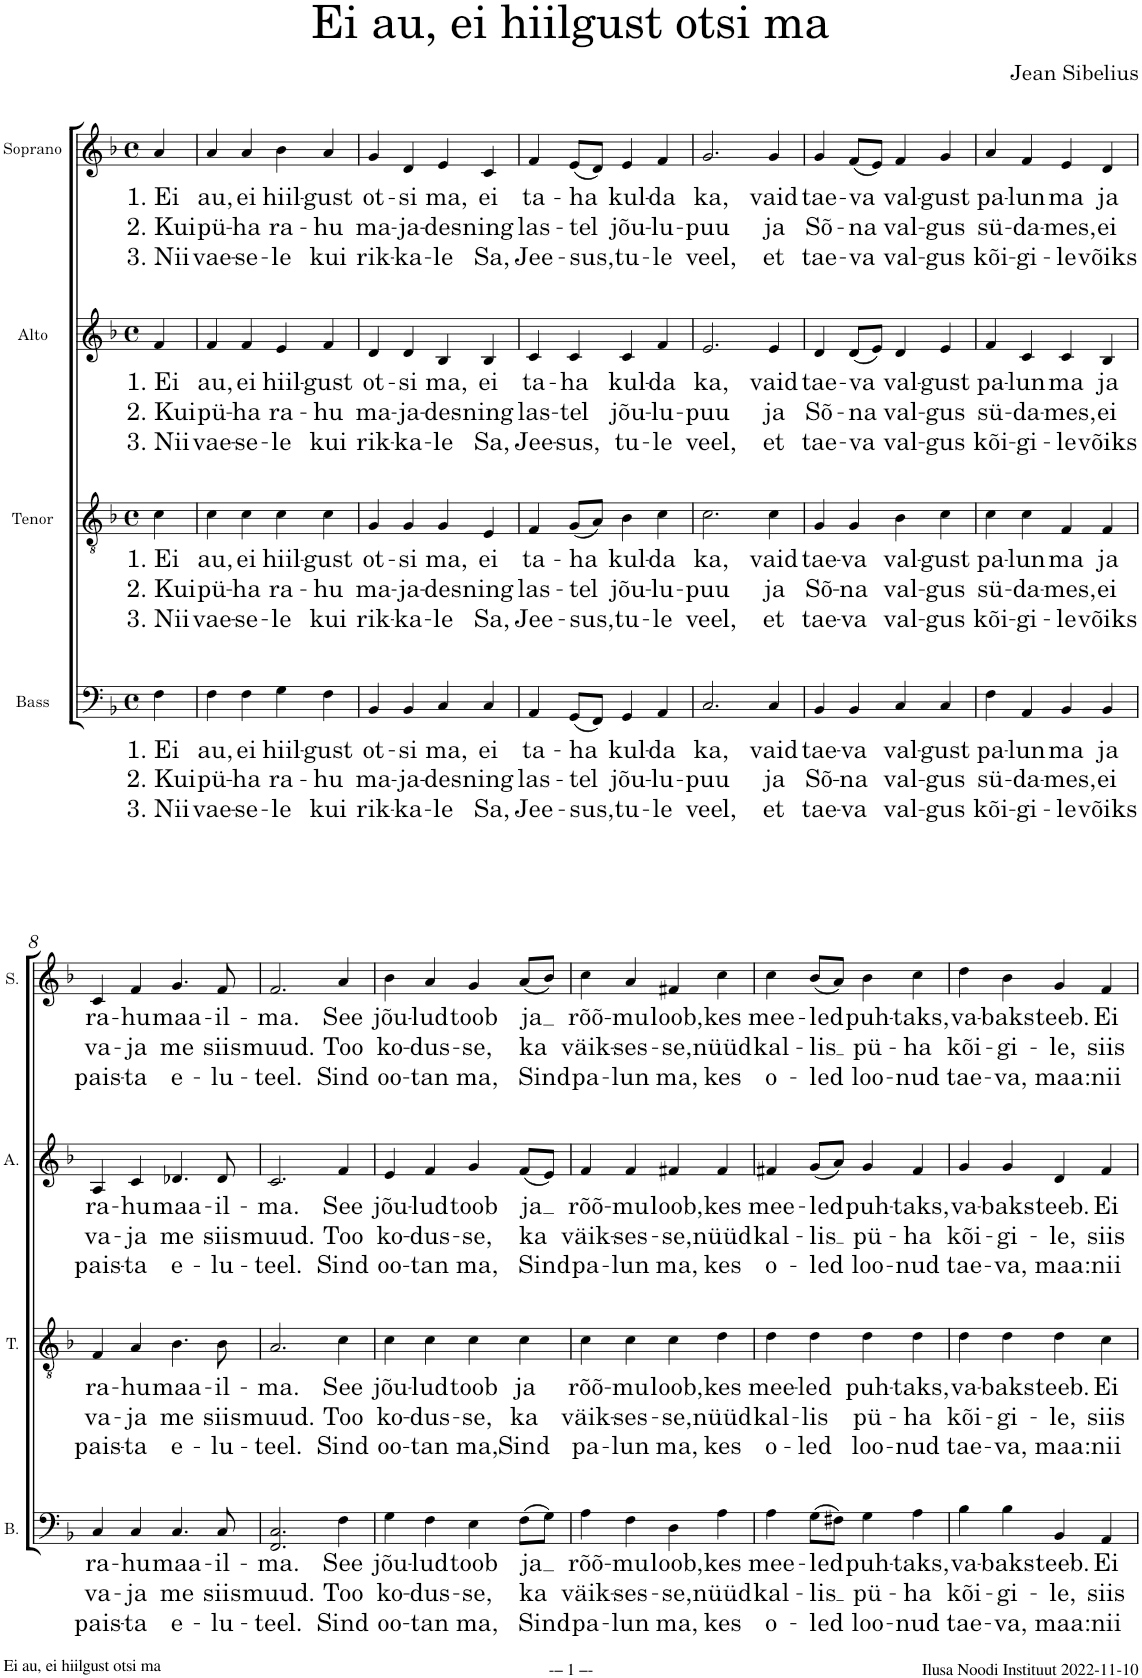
**kern	**text	**text	**text	**kern	**text	**text	**text	**kern	**text	**text	**text	**kern	**text	**text	**text	**kern	**text	**text	**text	**kern	**text	**text	**text
*part6	*part6	*part6	*part6	*part5	*part5	*part5	*part5	*part4	*part4	*part4	*part4	*part3	*part3	*part3	*part3	*part2	*part2	*part2	*part2	*part1	*part1	*part1	*part1
*staff6	*staff6	*staff6	*staff6	*staff5	*staff5	*staff5	*staff5	*staff4	*staff4	*staff4	*staff4	*staff3	*staff3	*staff3	*staff3	*staff2	*staff2	*staff2	*staff2	*staff1	*staff1	*staff1	*staff1
*I"Men	*	*	*	*I"Women	*	*	*	*I"Bass	*	*	*	*I"Tenor	*	*	*	*I"Alto	*	*	*	*I"Soprano	*	*	*
*I'M.	*	*	*	*I'W.	*	*	*	*I'B.	*	*	*	*I'T.	*	*	*	*I'A.	*	*	*	*I'S.	*	*	*
*stria5	*	*	*	*stria5	*	*	*	*	*	*	*	*	*	*	*	*	*	*	*	*	*	*	*
*clefF4	*	*	*	*clefG2	*	*	*	*clefF4	*	*	*	*clefGv2	*	*	*	*clefG2	*	*	*	*clefG2	*	*	*
*	*	*	*	*	*	*	*	*	*	*	*	*	*	*	*	*Trd1c2	*	*	*	*	*	*	*
*k[b-]	*	*	*	*k[b-]	*	*	*	*k[b-]	*	*	*	*k[b-]	*	*	*	*k[b-]	*	*	*	*k[b-]	*	*	*
*M4/4	*	*	*	*M4/4	*	*	*	*M4/4	*	*	*	*M4/4	*	*	*	*M4/4	*	*	*	*M4/4	*	*	*
*met(c)	*	*	*	*met(c)	*	*	*	*met(c)	*	*	*	*met(c)	*	*	*	*met(c)	*	*	*	*met(c)	*	*	*
=1	=1	=1	=1	=1	=1	=1	=1	=1	=1	=1	=1	=1	=1	=1	=1	=1	=1	=1	=1	=1	=1	=1	=1
*^	*	*	*	*^	*	*	*	*	*	*	*	*	*	*	*	*	*	*	*	*	*	*	*
!	!	!	!	!	!	!	!	!	!	!	!LO:LY:b	!LO:LY:b	!LO:LY:b	!	!LO:LY:b	!LO:LY:b	!LO:LY:b	!	!LO:LY:b	!LO:LY:b	!LO:LY:b	!	!LO:LY:b	!LO:LY:b	!LO:LY:b
4c	4F	1. Ei	2. Kui	3. Nii	4a	4f	1. Ei	2. Kui	3. Nii	4F\	1. Ei	2. Kui	3. Nii	4c\	1. Ei	2. Kui	3. Nii	4f/	1. Ei	2. Kui	3. Nii	4a/	1. Ei	2. Kui	3. Nii
=2	=2	=2	=2	=2	=2	=2	=2	=2	=2	=2	=2	=2	=2	=2	=2	=2	=2	=2	=2	=2	=2	=2	=2	=2	=2
!	!	!	!	!	!	!	!	!	!	!	!LO:LY:b	!LO:LY:b	!LO:LY:b	!	!LO:LY:b	!LO:LY:b	!LO:LY:b	!	!LO:LY:b	!LO:LY:b	!LO:LY:b	!	!LO:LY:b	!LO:LY:b	!LO:LY:b
4c	4F	au,	pü-	vae-	4a	4f	au,	pü-	vae-	4F\	au,	pü-	vae-	4c\	au,	pü-	vae-	4f/	au,	pü-	vae-	4a/	au,	pü-	vae-
!	!	!	!	!	!	!	!	!	!	!	!LO:LY:b	!LO:LY:b	!LO:LY:b	!	!LO:LY:b	!LO:LY:b	!LO:LY:b	!	!LO:LY:b	!LO:LY:b	!LO:LY:b	!	!LO:LY:b	!LO:LY:b	!LO:LY:b
4c	4F	ei	-ha	-se-	4a	4f	ei	-ha	-se-	4F\	ei	-ha	-se-	4c\	ei	-ha	-se-	4f/	ei	-ha	-se-	4a/	ei	-ha	-se-
!	!	!	!	!	!	!	!	!	!	!	!LO:LY:b	!LO:LY:b	!LO:LY:b	!	!LO:LY:b	!LO:LY:b	!LO:LY:b	!	!LO:LY:b	!LO:LY:b	!LO:LY:b	!	!LO:LY:b	!LO:LY:b	!LO:LY:b
4c	4G	hiil-	ra-	-le	4b-	4e	hiil-	ra-	-le	4G\	hiil-	ra-	-le	4c\	hiil-	ra-	-le	4e/	hiil-	ra-	-le	4b-\	hiil-	ra-	-le
!	!	!	!	!	!	!	!	!	!	!	!LO:LY:b	!LO:LY:b	!LO:LY:b	!	!LO:LY:b	!LO:LY:b	!LO:LY:b	!	!LO:LY:b	!LO:LY:b	!LO:LY:b	!	!LO:LY:b	!LO:LY:b	!LO:LY:b
4c	4F	-gust	-hu	kui	4a	4f	-gust	-hu	kui	4F\	-gust	-hu	kui	4c\	-gust	-hu	kui	4f/	-gust	-hu	kui	4a/	-gust	-hu	kui
=3	=3	=3	=3	=3	=3	=3	=3	=3	=3	=3	=3	=3	=3	=3	=3	=3	=3	=3	=3	=3	=3	=3	=3	=3	=3
!	!	!	!	!	!	!	!	!	!	!	!LO:LY:b	!LO:LY:b	!LO:LY:b	!	!LO:LY:b	!LO:LY:b	!LO:LY:b	!	!LO:LY:b	!LO:LY:b	!LO:LY:b	!	!LO:LY:b	!LO:LY:b	!LO:LY:b
4G	4BB-	ot-	ma-	rik-	4g	4d	ot-	ma-	rik-	4BB-/	ot-	ma-	rik-	4G/	ot-	ma-	rik-	4d/	ot-	ma-	rik-	4g/	ot-	ma-	rik-
!	!	!	!	!	!	!	!	!	!	!	!LO:LY:b	!LO:LY:b	!LO:LY:b	!	!LO:LY:b	!LO:LY:b	!LO:LY:b	!	!LO:LY:b	!LO:LY:b	!LO:LY:b	!	!LO:LY:b	!LO:LY:b	!LO:LY:b
4G	4BB-	-si	-ja-	-ka-	4d	4d	-si	-ja-	-ka-	4BB-/	-si	-ja-	-ka-	4G/	-si	-ja-	-ka-	4d/	-si	-ja-	-ka-	4d/	-si	-ja-	-ka-
!	!	!	!	!	!	!	!	!	!	!	!LO:LY:b	!LO:LY:b	!LO:LY:b	!	!LO:LY:b	!LO:LY:b	!LO:LY:b	!	!LO:LY:b	!LO:LY:b	!LO:LY:b	!	!LO:LY:b	!LO:LY:b	!LO:LY:b
4G	4C	ma,	-des	-le	4e	4B-	ma,	-des	-le	4C/	ma,	-des	-le	4G/	ma,	-des	-le	4B-/	ma,	-des	-le	4e/	ma,	-des	-le
!	!	!	!	!	!	!	!	!	!	!	!LO:LY:b	!LO:LY:b	!LO:LY:b	!	!LO:LY:b	!LO:LY:b	!LO:LY:b	!	!LO:LY:b	!LO:LY:b	!LO:LY:b	!	!LO:LY:b	!LO:LY:b	!LO:LY:b
4E	4C	ei	ning	Sa,	4c	4B-	ei	ning	Sa,	4C/	ei	ning	Sa,	4E/	ei	ning	Sa,	4B-/	ei	ning	Sa,	4c/	ei	ning	Sa,
=4	=4	=4	=4	=4	=4	=4	=4	=4	=4	=4	=4	=4	=4	=4	=4	=4	=4	=4	=4	=4	=4	=4	=4	=4	=4
!	!	!	!	!	!	!	!	!	!	!	!LO:LY:b	!LO:LY:b	!LO:LY:b	!	!LO:LY:b	!LO:LY:b	!LO:LY:b	!	!LO:LY:b	!LO:LY:b	!LO:LY:b	!	!LO:LY:b	!LO:LY:b	!LO:LY:b
4F	4AA	ta-	las-	Jee-	4f	4c	ta-	las-	Jee-	4AA/	ta-	las-	Jee-	4F/	ta-	las-	Jee-	4c/	ta-	las-	Jee-	4f/	ta-	las-	Jee-
!	!	!	!	!	!	!	!	!	!	!	!LO:LY:b	!LO:LY:b	!LO:LY:b	!	!LO:LY:b	!LO:LY:b	!LO:LY:b	!	!LO:LY:b	!LO:LY:b	!LO:LY:b	!	!LO:LY:b	!LO:LY:b	!LO:LY:b
(8G\L	(8GG/L	-ha	-tel	-sus,	(8e/L	4c	-ha	-tel	-sus,	(8GG/L	-ha	-tel	-sus,	(8G/L	-ha	-tel	-sus,	4c/	-ha	-tel	-sus,	(8e/L	-ha	-tel	-sus,
8A\J)	8FF/J)	.	.	.	8d/J)	.	.	.	.	8FF/J)	.	.	.	8A/J)	.	.	.	.	.	.	.	8d/J)	.	.	.
!	!	!	!	!	!	!	!	!	!	!	!LO:LY:b	!LO:LY:b	!LO:LY:b	!	!LO:LY:b	!LO:LY:b	!LO:LY:b	!	!LO:LY:b	!LO:LY:b	!LO:LY:b	!	!LO:LY:b	!LO:LY:b	!LO:LY:b
4B-	4GG	kul-	jõu-	tu-	4e	4c	kul-	jõu-	tu-	4GG/	kul-	jõu-	tu-	4B-\	kul-	jõu-	tu-	4c/	kul-	jõu-	tu-	4e/	kul-	jõu-	tu-
!	!	!	!	!	!	!	!	!	!	!	!LO:LY:b	!LO:LY:b	!LO:LY:b	!	!LO:LY:b	!LO:LY:b	!LO:LY:b	!	!LO:LY:b	!LO:LY:b	!LO:LY:b	!	!LO:LY:b	!LO:LY:b	!LO:LY:b
4c	4AA	-da	-lu-	-le	4f	4f	-da	-lu-	-le	4AA/	-da	-lu-	-le	4c\	-da	-lu-	-le	4f/	-da	-lu-	-le	4f/	-da	-lu-	-le
=5	=5	=5	=5	=5	=5	=5	=5	=5	=5	=5	=5	=5	=5	=5	=5	=5	=5	=5	=5	=5	=5	=5	=5	=5	=5
!	!	!	!	!	!	!	!	!	!	!	!LO:LY:b	!LO:LY:b	!LO:LY:b	!	!LO:LY:b	!LO:LY:b	!LO:LY:b	!	!LO:LY:b	!LO:LY:b	!LO:LY:b	!	!LO:LY:b	!LO:LY:b	!LO:LY:b
2.c	2.C	ka,	-puu	veel,	2.g	2.e	ka,	-puu	veel,	2.C/	ka,	-puu	veel,	2.c\	ka,	-puu	veel,	2.e/	ka,	-puu	veel,	2.g/	ka,	-puu	veel,
!	!	!	!	!	!	!	!	!	!	!	!LO:LY:b	!LO:LY:b	!LO:LY:b	!	!LO:LY:b	!LO:LY:b	!LO:LY:b	!	!LO:LY:b	!LO:LY:b	!LO:LY:b	!	!LO:LY:b	!LO:LY:b	!LO:LY:b
4c	4C	vaid	ja	et	4g	4e	vaid	ja	et	4C/	vaid	ja	et	4c\	vaid	ja	et	4e/	vaid	ja	et	4g/	vaid	ja	et
=6	=6	=6	=6	=6	=6	=6	=6	=6	=6	=6	=6	=6	=6	=6	=6	=6	=6	=6	=6	=6	=6	=6	=6	=6	=6
!	!	!	!	!	!	!	!	!	!	!	!LO:LY:b	!LO:LY:b	!LO:LY:b	!	!LO:LY:b	!LO:LY:b	!LO:LY:b	!	!LO:LY:b	!LO:LY:b	!LO:LY:b	!	!LO:LY:b	!LO:LY:b	!LO:LY:b
4G	4BB-	tae-	Sõ-	tae-	4g	4d	tae-	Sõ-	tae-	4BB-/	tae-	Sõ-	tae-	4G/	tae-	Sõ-	tae-	4d/	tae-	Sõ-	tae-	4g/	tae-	Sõ-	tae-
!	!	!	!	!	!	!	!	!	!	!	!LO:LY:b	!LO:LY:b	!LO:LY:b	!	!LO:LY:b	!LO:LY:b	!LO:LY:b	!	!LO:LY:b	!LO:LY:b	!LO:LY:b	!	!LO:LY:b	!LO:LY:b	!LO:LY:b
4G	4BB-	-va	-na	-va	(8f/L	(8d/L	-va	-na	-va	4BB-/	-va	-na	-va	4G/	-va	-na	-va	(8d/L	-va	-na	-va	(8f/L	-va	-na	-va
.	.	.	.	.	8e/J)	8e/J)	.	.	.	.	.	.	.	.	.	.	.	8e/J)	.	.	.	8e/J)	.	.	.
!	!	!	!	!	!	!	!	!	!	!	!LO:LY:b	!LO:LY:b	!LO:LY:b	!	!LO:LY:b	!LO:LY:b	!LO:LY:b	!	!LO:LY:b	!LO:LY:b	!LO:LY:b	!	!LO:LY:b	!LO:LY:b	!LO:LY:b
4B-	4C	val-	val-	val-	4f	4d	val-	val-	val-	4C/	val-	val-	val-	4B-\	val-	val-	val-	4d/	val-	val-	val-	4f/	val-	val-	val-
!	!	!	!	!	!	!	!	!	!	!	!LO:LY:b	!LO:LY:b	!LO:LY:b	!	!LO:LY:b	!LO:LY:b	!LO:LY:b	!	!LO:LY:b	!LO:LY:b	!LO:LY:b	!	!LO:LY:b	!LO:LY:b	!LO:LY:b
4c	4C	-gust	-gus	-gus	4g	4e	-gust	-gus	-gus	4C/	-gust	-gus	-gus	4c\	-gust	-gus	-gus	4e/	-gust	-gus	-gus	4g/	-gust	-gus	-gus
=7	=7	=7	=7	=7	=7	=7	=7	=7	=7	=7	=7	=7	=7	=7	=7	=7	=7	=7	=7	=7	=7	=7	=7	=7	=7
!	!	!	!	!	!	!	!	!	!	!	!LO:LY:b	!LO:LY:b	!LO:LY:b	!	!LO:LY:b	!LO:LY:b	!LO:LY:b	!	!LO:LY:b	!LO:LY:b	!LO:LY:b	!	!LO:LY:b	!LO:LY:b	!LO:LY:b
4c	4F	pa-	sü-	kõi-	4a	4f	pa-	sü-	kõi-	4F\	pa-	sü-	kõi-	4c\	pa-	sü-	kõi-	4f/	pa-	sü-	kõi-	4a/	pa-	sü-	kõi-
!	!	!	!	!	!	!	!	!	!	!	!LO:LY:b	!LO:LY:b	!LO:LY:b	!	!LO:LY:b	!LO:LY:b	!LO:LY:b	!	!LO:LY:b	!LO:LY:b	!LO:LY:b	!	!LO:LY:b	!LO:LY:b	!LO:LY:b
4c	4AA	-lun	-da-	-gi-	4f	4c	-lun	-da-	-gi-	4AA/	-lun	-da-	-gi-	4c\	-lun	-da-	-gi-	4c/	-lun	-da-	-gi-	4f/	-lun	-da-	-gi-
!	!	!	!	!	!	!	!	!	!	!	!LO:LY:b	!LO:LY:b	!LO:LY:b	!	!LO:LY:b	!LO:LY:b	!LO:LY:b	!	!LO:LY:b	!LO:LY:b	!LO:LY:b	!	!LO:LY:b	!LO:LY:b	!LO:LY:b
4F	4BB-	ma	-mes,	-le	4e	4c	ma	-mes,	-le	4BB-/	ma	-mes,	-le	4F/	ma	-mes,	-le	4c/	ma	-mes,	-le	4e/	ma	-mes,	-le
!	!	!	!	!	!	!	!	!	!	!	!LO:LY:b	!LO:LY:b	!LO:LY:b	!	!LO:LY:b	!LO:LY:b	!LO:LY:b	!	!LO:LY:b	!LO:LY:b	!LO:LY:b	!	!LO:LY:b	!LO:LY:b	!LO:LY:b
4F	4BB-	ja	ei	võiks	4d	4B-	ja	ei	võiks	4BB-/	ja	ei	võiks	4F/	ja	ei	võiks	4B-/	ja	ei	võiks	4d/	ja	ei	võiks
!!LO:LB:g=z
=8	=8	=8	=8	=8	=8	=8	=8	=8	=8	=8	=8	=8	=8	=8	=8	=8	=8	=8	=8	=8	=8	=8	=8	=8	=8
!	!	!	!	!	!	!	!	!	!	!	!LO:LY:b	!LO:LY:b	!LO:LY:b	!	!LO:LY:b	!LO:LY:b	!LO:LY:b	!	!LO:LY:b	!LO:LY:b	!LO:LY:b	!	!LO:LY:b	!LO:LY:b	!LO:LY:b
4F	4C	ra-	va-	pais-	4c	4A	ra-	va-	pais-	4C/	ra-	va-	pais-	4F/	ra-	va-	pais-	4A/	ra-	va-	pais-	4c/	ra-	va-	pais-
!	!	!	!	!	!	!	!	!	!	!	!LO:LY:b	!LO:LY:b	!LO:LY:b	!	!LO:LY:b	!LO:LY:b	!LO:LY:b	!	!LO:LY:b	!LO:LY:b	!LO:LY:b	!	!LO:LY:b	!LO:LY:b	!LO:LY:b
4A	4C	-hu	-ja	-ta	4f	4c	-hu	-ja	-ta	4C/	-hu	-ja	-ta	4A/	-hu	-ja	-ta	4c/	-hu	-ja	-ta	4f/	-hu	-ja	-ta
!	!	!	!	!	!	!	!	!	!	!	!LO:LY:b	!LO:LY:b	!LO:LY:b	!	!LO:LY:b	!LO:LY:b	!LO:LY:b	!	!LO:LY:b	!LO:LY:b	!LO:LY:b	!	!LO:LY:b	!LO:LY:b	!LO:LY:b
4.B-	4.C	maa-	me	e-	4.g	4.d-X	maa-	me	e-	4.C/	maa-	me	e-	4.B-\	maa-	me	e-	4.d-X/	maa-	me	e-	4.g/	maa-	me	e-
!	!	!	!	!	!	!	!	!	!	!	!LO:LY:b	!LO:LY:b	!LO:LY:b	!	!LO:LY:b	!LO:LY:b	!LO:LY:b	!	!LO:LY:b	!LO:LY:b	!LO:LY:b	!	!LO:LY:b	!LO:LY:b	!LO:LY:b
8B-	8C	-il-	siis	-lu-	8f	8d-	-il-	siis	-lu-	8C/	-il-	siis	-lu-	8B-\	-il-	siis	-lu-	8d-/	-il-	siis	-lu-	8f/	-il-	siis	-lu-
=9	=9	=9	=9	=9	=9	=9	=9	=9	=9	=9	=9	=9	=9	=9	=9	=9	=9	=9	=9	=9	=9	=9	=9	=9	=9
!	!	!	!	!	!	!	!	!	!	!	!LO:LY:b	!LO:LY:b	!LO:LY:b	!	!LO:LY:b	!LO:LY:b	!LO:LY:b	!	!LO:LY:b	!LO:LY:b	!LO:LY:b	!	!LO:LY:b	!LO:LY:b	!LO:LY:b
2.A	2.FF 2.C	-ma.	muud.	-teel.	2.f	2.c	-ma.	muud.	-teel.	2.FF/ 2.C/	-ma.	muud.	-teel.	2.A/	-ma.	muud.	-teel.	2.c/	-ma.	muud.	-teel.	2.f/	-ma.	muud.	-teel.
!	!	!	!	!	!	!	!	!	!	!	!LO:LY:b	!LO:LY:b	!LO:LY:b	!	!LO:LY:b	!LO:LY:b	!LO:LY:b	!	!LO:LY:b	!LO:LY:b	!LO:LY:b	!	!LO:LY:b	!LO:LY:b	!LO:LY:b
4c	4F	See	Too	Sind	4a	4f	See	Too	Sind	4F\	See	Too	Sind	4c\	See	Too	Sind	4f/	See	Too	Sind	4a/	See	Too	Sind
=10	=10	=10	=10	=10	=10	=10	=10	=10	=10	=10	=10	=10	=10	=10	=10	=10	=10	=10	=10	=10	=10	=10	=10	=10	=10
!	!	!	!	!	!	!	!	!	!	!	!LO:LY:b	!LO:LY:b	!LO:LY:b	!	!LO:LY:b	!LO:LY:b	!LO:LY:b	!	!LO:LY:b	!LO:LY:b	!LO:LY:b	!	!LO:LY:b	!LO:LY:b	!LO:LY:b
4c	4G	jõu-	ko-	oo-	4b-	4e	jõu-	ko-	oo-	4G\	jõu-	ko-	oo-	4c\	jõu-	ko-	oo-	4e/	jõu-	ko-	oo-	4b-\	jõu-	ko-	oo-
!	!	!	!	!	!	!	!	!	!	!	!LO:LY:b	!LO:LY:b	!LO:LY:b	!	!LO:LY:b	!LO:LY:b	!LO:LY:b	!	!LO:LY:b	!LO:LY:b	!LO:LY:b	!	!LO:LY:b	!LO:LY:b	!LO:LY:b
4c	4F	-lud	-dus-	-tan	4a	4f	-lud	-dus-	-tan	4F\	-lud	-dus-	-tan	4c\	-lud	-dus-	-tan	4f/	-lud	-dus-	-tan	4a/	-lud	-dus-	-tan
!	!	!	!	!	!	!	!	!	!	!	!LO:LY:b	!LO:LY:b	!LO:LY:b	!	!LO:LY:b	!LO:LY:b	!LO:LY:b	!	!LO:LY:b	!LO:LY:b	!LO:LY:b	!	!LO:LY:b	!LO:LY:b	!LO:LY:b
4c	4E	toob	-se,	ma,	4g	4g	toob	-se,	ma,	4E\	toob	-se,	ma,	4c\	toob	-se,	ma,	4g/	toob	-se,	ma,	4g/	toob	-se,	ma,
!	!	!	!	!	!	!	!	!	!	!	!LO:LY:b	!LO:LY:b	!LO:LY:b	!	!LO:LY:b	!LO:LY:b	!LO:LY:b	!	!LO:LY:b	!LO:LY:b	!LO:LY:b	!	!LO:LY:b	!LO:LY:b	!LO:LY:b
4c	8F\L	ja	ka	Sind	(8a/L	(8f/L	ja	ka	Sind	(8F\L	ja	ka	Sind	4c\	ja	ka	Sind	(8f/L	ja	ka	Sind	(8a/L	ja	ka	Sind
.	8G\J	.	.	.	8b-/J)	8e/J)	.	.	.	8G\J)	.	.	.	.	.	.	.	8e/J)	.	.	.	8b-/J)	.	.	.
=11	=11	=11	=11	=11	=11	=11	=11	=11	=11	=11	=11	=11	=11	=11	=11	=11	=11	=11	=11	=11	=11	=11	=11	=11	=11
!	!	!	!	!	!	!	!	!	!	!	!LO:LY:b	!LO:LY:b	!LO:LY:b	!	!LO:LY:b	!LO:LY:b	!LO:LY:b	!	!LO:LY:b	!LO:LY:b	!LO:LY:b	!	!LO:LY:b	!LO:LY:b	!LO:LY:b
4c	4A	rõõ-	väik-	pa-	4cc	4f	rõõ-	väik-	pa-	4A\	rõõ-	väik-	pa-	4c\	rõõ-	väik-	pa-	4f/	rõõ-	väik-	pa-	4cc\	rõõ-	väik-	pa-
!	!	!	!	!	!	!	!	!	!	!	!LO:LY:b	!LO:LY:b	!LO:LY:b	!	!LO:LY:b	!LO:LY:b	!LO:LY:b	!	!LO:LY:b	!LO:LY:b	!LO:LY:b	!	!LO:LY:b	!LO:LY:b	!LO:LY:b
4c	4F	-mu	-ses-	-lun	4a	4f	-mu	-ses-	-lun	4F\	-mu	-ses-	-lun	4c\	-mu	-ses-	-lun	4f/	-mu	-ses-	-lun	4a/	-mu	-ses-	-lun
!	!	!	!	!	!	!	!	!	!	!	!LO:LY:b	!LO:LY:b	!LO:LY:b	!	!LO:LY:b	!LO:LY:b	!LO:LY:b	!	!LO:LY:b	!LO:LY:b	!LO:LY:b	!	!LO:LY:b	!LO:LY:b	!LO:LY:b
4c	4D	loob,	-se,	ma,	4f#X	4f#	loob,	-se,	ma,	4D\	loob,	-se,	ma,	4c\	loob,	-se,	ma,	4f#X/	loob,	-se,	ma,	4f#X/	loob,	-se,	ma,
!	!	!	!	!	!	!	!	!	!	!	!LO:LY:b	!LO:LY:b	!LO:LY:b	!	!LO:LY:b	!LO:LY:b	!LO:LY:b	!	!LO:LY:b	!LO:LY:b	!LO:LY:b	!	!LO:LY:b	!LO:LY:b	!LO:LY:b
4d	4A	kes	nüüd	kes	4cc	4f#	kes	nüüd	kes	4A\	kes	nüüd	kes	4d\	kes	nüüd	kes	4f#/	kes	nüüd	kes	4cc\	kes	nüüd	kes
=12	=12	=12	=12	=12	=12	=12	=12	=12	=12	=12	=12	=12	=12	=12	=12	=12	=12	=12	=12	=12	=12	=12	=12	=12	=12
!	!	!	!	!	!	!	!	!	!	!	!LO:LY:b	!LO:LY:b	!LO:LY:b	!	!LO:LY:b	!LO:LY:b	!LO:LY:b	!	!LO:LY:b	!LO:LY:b	!LO:LY:b	!	!LO:LY:b	!LO:LY:b	!LO:LY:b
4d	4A	mee-	kal-	o-	4cc	4f#X	mee-	kal-	o-	4A\	mee-	kal-	o-	4d\	mee-	kal-	o-	4f#X/	mee-	kal-	o-	4cc\	mee-	kal-	o-
!	!	!	!	!	!	!	!	!	!	!	!LO:LY:b	!LO:LY:b	!LO:LY:b	!	!LO:LY:b	!LO:LY:b	!LO:LY:b	!	!LO:LY:b	!LO:LY:b	!LO:LY:b	!	!LO:LY:b	!LO:LY:b	!LO:LY:b
4d	8G\L	-led	-lis	-led	(8b-/L	(8g/L	-led	-lis	-led	(8G\L	-led	-lis	-led	4d\	-led	-lis	-led	(8g/L	-led	-lis	-led	(8b-/L	-led	-lis	-led
.	8F#X\J	.	.	.	8a/J)	8a/J)	.	.	.	8F#X\J)	.	.	.	.	.	.	.	8a/J)	.	.	.	8a/J)	.	.	.
!	!	!	!	!	!	!	!	!	!	!	!LO:LY:b	!LO:LY:b	!LO:LY:b	!	!LO:LY:b	!LO:LY:b	!LO:LY:b	!	!LO:LY:b	!LO:LY:b	!LO:LY:b	!	!LO:LY:b	!LO:LY:b	!LO:LY:b
4d	4G	puh-	pü-	loo-	4b-	4g	puh-	pü-	loo-	4G\	puh-	pü-	loo-	4d\	puh-	pü-	loo-	4g/	puh-	pü-	loo-	4b-\	puh-	pü-	loo-
!	!	!	!	!	!	!	!	!	!	!	!LO:LY:b	!LO:LY:b	!LO:LY:b	!	!LO:LY:b	!LO:LY:b	!LO:LY:b	!	!LO:LY:b	!LO:LY:b	!LO:LY:b	!	!LO:LY:b	!LO:LY:b	!LO:LY:b
4d	4A	-taks,	-ha	-nud	4cc	4f#	-taks,	-ha	-nud	4A\	-taks,	-ha	-nud	4d\	-taks,	-ha	-nud	4f#/	-taks,	-ha	-nud	4cc\	-taks,	-ha	-nud
=13	=13	=13	=13	=13	=13	=13	=13	=13	=13	=13	=13	=13	=13	=13	=13	=13	=13	=13	=13	=13	=13	=13	=13	=13	=13
!	!	!	!	!	!	!	!	!	!	!	!LO:LY:b	!LO:LY:b	!LO:LY:b	!	!LO:LY:b	!LO:LY:b	!LO:LY:b	!	!LO:LY:b	!LO:LY:b	!LO:LY:b	!	!LO:LY:b	!LO:LY:b	!LO:LY:b
4d	4B-	va-	kõi-	tae-	4dd	4g	va-	kõi-	tae-	4B-\	va-	kõi-	tae-	4d\	va-	kõi-	tae-	4g/	va-	kõi-	tae-	4dd\	va-	kõi-	tae-
!	!	!	!	!	!	!	!	!	!	!	!LO:LY:b	!LO:LY:b	!LO:LY:b	!	!LO:LY:b	!LO:LY:b	!LO:LY:b	!	!LO:LY:b	!LO:LY:b	!LO:LY:b	!	!LO:LY:b	!LO:LY:b	!LO:LY:b
4d	4B-	-baks	-gi-	-va,	4b-	4g	-baks	-gi-	-va,	4B-\	-baks	-gi-	-va,	4d\	-baks	-gi-	-va,	4g/	-baks	-gi-	-va,	4b-\	-baks	-gi-	-va,
!	!	!	!	!	!	!	!	!	!	!	!LO:LY:b	!LO:LY:b	!LO:LY:b	!	!LO:LY:b	!LO:LY:b	!LO:LY:b	!	!LO:LY:b	!LO:LY:b	!LO:LY:b	!	!LO:LY:b	!LO:LY:b	!LO:LY:b
4d	4BB-	teeb.	-le,	maa:	4g	4d	teeb.	-le,	maa:	4BB-/	teeb.	-le,	maa:	4d\	teeb.	-le,	maa:	4d/	teeb.	-le,	maa:	4g/	teeb.	-le,	maa:
!	!	!	!	!	!	!	!	!	!	!	!LO:LY:b	!LO:LY:b	!LO:LY:b	!	!LO:LY:b	!LO:LY:b	!LO:LY:b	!	!LO:LY:b	!LO:LY:b	!LO:LY:b	!	!LO:LY:b	!LO:LY:b	!LO:LY:b
4c	4AA	Ei	siis	nii	4f	4f	Ei	siis	nii	4AA/	Ei	siis	nii	4c\	Ei	siis	nii	4f/	Ei	siis	nii	4f/	Ei	siis	nii
*v	*v	*	*	*	*	*	*	*	*	*	*	*	*	*	*	*	*	*	*	*	*	*	*	*	*
*	*	*	*	*v	*v	*	*	*	*	*	*	*	*	*	*	*	*	*	*	*	*	*	*	*
=	=	=	=	=	=	=	=	=	=	=	=	=	=	=	=	=	=	=	=	=	=	=	=
*-	*-	*-	*-	*-	*-	*-	*-	*-	*-	*-	*-	*-	*-	*-	*-	*-	*-	*-	*-	*-	*-	*-	*-
